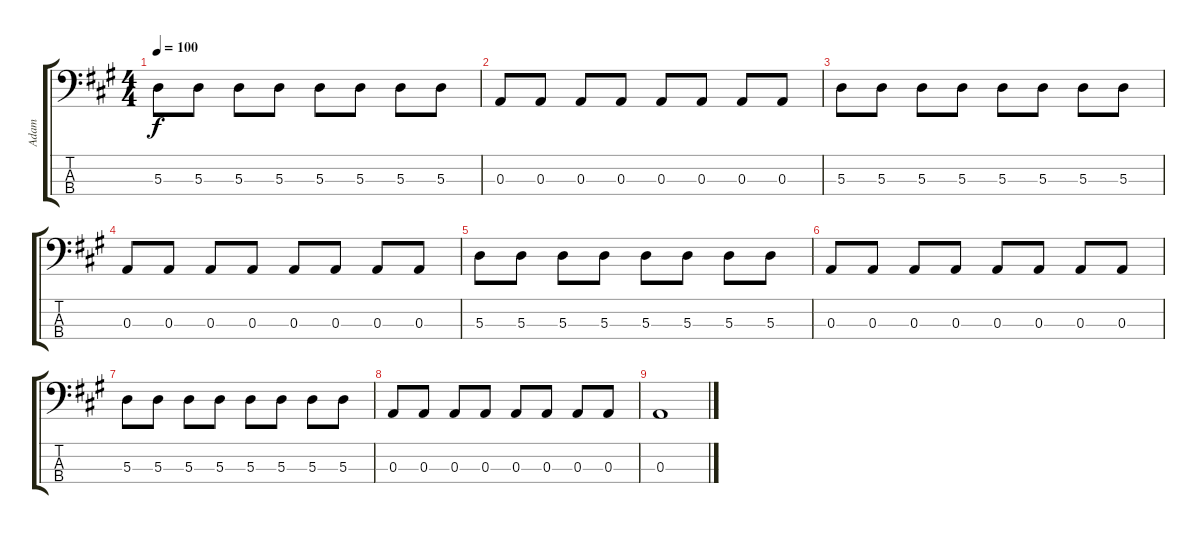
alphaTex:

\track ("Adam" "Adam") {instrument electricbassfinger}
\staff {score tabs}
\tuning (G2 D2 A1 E1) {hide}
\ts (4 4)
\tempo 100
\clef f4
\ks f#minor
5.3.8{dy f} 5.3.8 5.3.8 5.3.8 5.3.8 5.3.8 5.3.8 5.3.8 |
0.3.8 0.3.8 0.3.8 0.3.8 0.3.8 0.3.8 0.3.8 0.3.8 |
5.3.8 5.3.8 5.3.8 5.3.8 5.3.8 5.3.8 5.3.8 5.3.8 |
0.3.8 0.3.8 0.3.8 0.3.8 0.3.8 0.3.8 0.3.8 0.3.8 |
5.3.8 5.3.8 5.3.8 5.3.8 5.3.8 5.3.8 5.3.8 5.3.8 |
0.3.8 0.3.8 0.3.8 0.3.8 0.3.8 0.3.8 0.3.8 0.3.8 |
5.3.8 5.3.8 5.3.8 5.3.8 5.3.8 5.3.8 5.3.8 5.3.8 |
0.3.8 0.3.8 0.3.8 0.3.8 0.3.8 0.3.8 0.3.8 0.3.8 |
0.3.1
